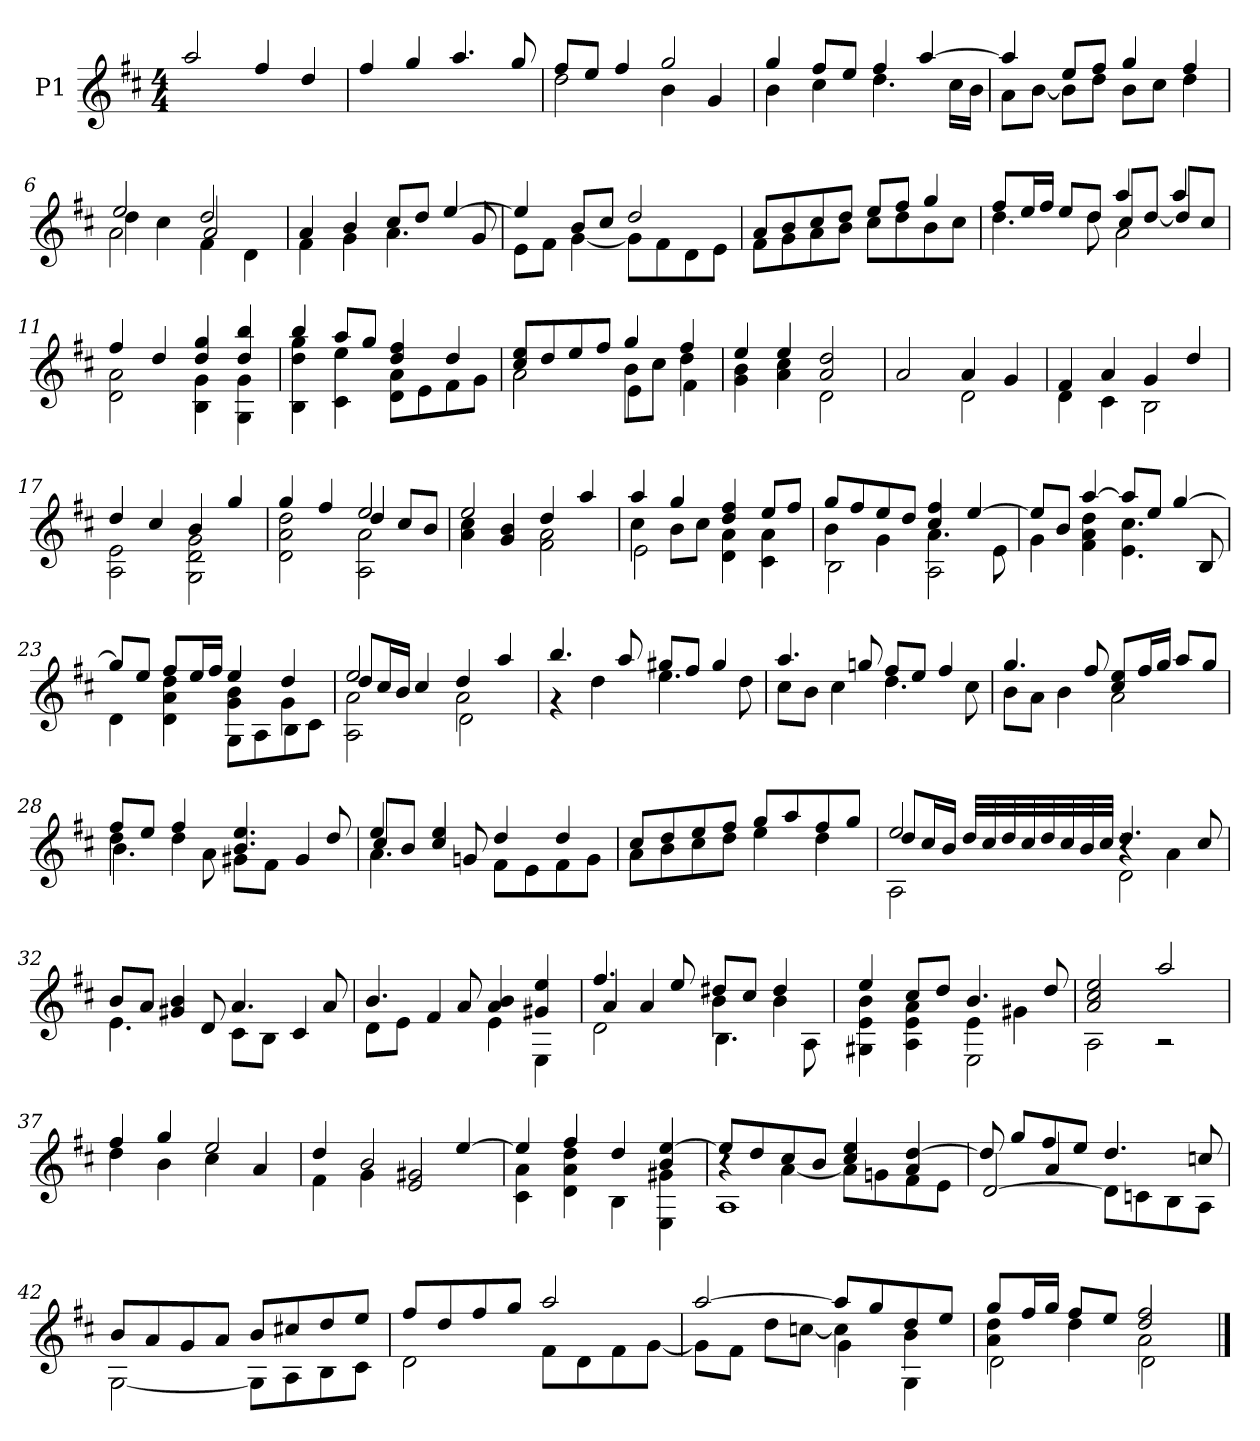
**kern
*part1
*staff1
*I"P1
!!LO:PB:g=z
*clefG2
*ITrd7c12
*k[f#c#]
*D:
*M4/4
*MM76
=1
2ai/
4f#i/
4di/
=2
4f#i/
4gi/
4.ai/
8gi/
=3
*^
8f#i/L	2di\
8ei/J	.
4f#i/	.
2gi/	4Bi\
.	4Gi/
=4	=4
4gi/	4Bi\
8f#i/L	4c#i\
8ei/J	.
4f#i/	4.di\
[>4ai/	.
.	16c#i\LL
.	16Bi\JJ
=5	=5
4ai/]	8Ai\L
.	[<8Bi\J
8ei/L	8Bi\L]
8f#i/J	8di\J
4gi/	8Bi\L
.	8c#i\J
4f#i/	4di\
=6	=6
*	*^
2ei/	4di\	2Ai\
.	4c#i\	.
2di/	2Ai/	4F#i\
.	.	4Di\
*	*v	*v
!!LO:LB:g=z
=7	=7
4Ai/	4F#i\
4Bi/	4Gi\
8c#i/L	4.Ai\
8di/J	.
[>4ei/	.
.	8Gi/
=8	=8
4ei/]	8Ei\L
.	8F#i\J
8Bi/L	[<4Gi\
8c#i/J	.
2di/	8Gi\L]
.	8F#i\
.	8Di\
.	8Ei\J
=9	=9
8Ai/L	8F#i\L
8Bi/	8Gi\
8c#i/	8Ai\
8di/J	8Bi\J
8ei/L	8c#i\L
8f#i/J	8di\
4gi/	8Bi\
.	8c#i\J
=10	=10
*	*^
8f#i/L	4.di\	2ryy
16ei/L	.	.
16f#i/JJ	.	.
8ei/L	.	.
8di/J	8di\	.
4ai/	8c#i/L	2Ai\
.	[<8di/J	.
4ai/	8di/L]	.
.	8c#i/J	.
*	*v	*v
=11	=11
4f#i/	2Di\ 2Ai
4di/	.
4di/ 4gi	4BBi\ 4Gi
4di/ 4bi	4GGi\ 4Gi
!!LO:LB:g=z	!!
=12	=12
4bi/	4BBi\ 4di 4gi
8ai/L	4C#i\ 4ei
8gi/J	.
4di/ 4f#i	8Di\ 8AiL
.	8Ei\
4di/	8F#i\
.	8Gi\J
=13	=13
*	*^
8c#i/ 8eiL	2Ai\	2ryy
8di/	.	.
8ei/	.	.
8f#i/J	.	.
4gi/	8Bi\L	4Ei\
.	8c#i\J	.
4f#i/	4di\	4F#i\
*	*v	*v
=14	=14
4ei/	4Gi\ 4Bi
4ei/	4Ai\ 4c#i
2Ai/ 2di	2Di\
=15	=15
2Ai/	2ryy
4Ai/	2Di\
4Gi/	.
=16	=16
4F#i/	4Di\
4Ai/	4C#i\
4Gi/	2BBi\
4di/	.
=17	=17
4di/	2AAi\ 2Ei
4c#i/	.
4Bi/	2GGi\ 2Di 2Gi
4gi/	.
!!LO:LB:g=z	!!
=18	=18
*	*^
4gi/	2Di\ 2Ai 2di	2ryy
4f#i/	.	.
2ei/	4di/	2AAi\ 2Ai
.	8c#i/L	.
.	8Bi/J	.
*	*v	*v
=19	=19
2ei/	4Ai\ 4c#i
.	4Gi/ 4Bi
4di/	2F#i\ 2Ai
4ai/	.
=20	=20
*	*^
4ai/	4c#i\	2Ei\
4gi/	8Bi\L	.
.	8c#i\J	.
4di/ 4f#i	4Di\ 4Ai	2ryy
8ei/L	4C#i\ 4Ai	.
8f#i/J	.	.
=21	=21	=21
8gi/L	4Bi\	2BBi\
8f#i/	.	.
8ei/	4Gi\	.
8di/J	.	.
4c#i/ 4f#i	4.Ai\	2AAi\
[>4ei/	.	.
.	8Ei\	.
*	*v	*v
=22	=22
8ei/L]	4Gi\
8Bi/J	.
[>4ai/	4F#i\ 4Ai 4di
8ai/L]	4.Ei\ 4.c#i
8ei/J	.
[>4gi/	.
.	8BBi/
!!LO:LB:g=z	!!
=23	=23
*	*^
8gi/L]	4Di\	2ryy
8ei/J	.	.
8f#i/L	4Di\ 4Ai 4di	.
16ei/L	.	.
16f#i/JJ	.	.
4ei/	4Gi\ 4Bi	8GGi\L
.	.	8AAi\
4di/	4Gi\	8BBi\
.	.	8C#i\J
=24	=24	=24
2ei/	8di/L	2AAi\ 2Ai
.	16c#i/L	.
.	16Bi/JJ	.
.	4c#i/	.
4di/	2Ai\	2Di\
4ai/	.	.
*	*v	*v
=25	=25
4.bi/	4r
.	4di\
8ai/	.
8g#Xi/L	4.ei\
8f#i/J	.
4g#i/	.
.	8di\
=26	=26
4.ai/	8c#i\L
.	8Bi\J
.	4c#i\
8gni/	.
8f#i/L	4.di\
8ei/J	.
4f#i/	.
.	8c#i\
=27	=27
4.gi/	8Bi\L
.	8Ai\J
.	4Bi\
8f#i/	.
8c#i/ 8eiL	2Ai\
16f#i/L	.
16gi/JJ	.
8ai/L	.
8gi/J	.
!!LO:LB:g=z	!!
=28	=28
*	*^
8f#i/L	4di\	4.Bi\
8ei/J	.	.
4f#i/	4di\	.
.	.	8Ai\
4.Bi/ 4.ei	2ryy	8G#Xi\L
.	.	8F#i\J
.	.	4G#i/
8di/	.	.
=29	=29	=29
4ei/	8c#'i/L	4.Ai\
.	8Bi/J	.
4c#i/ 4ei	2.ryy	.
.	.	8Gni/
4di/	.	8F#i\L
.	.	8Ei\
4di/	.	8F#i\
.	.	8Gi\J
*	*v	*v
=30	=30
8c#i/L	8Ai\L
8di/	8Bi\
8ei/	8c#i\
8f#i/J	8di\J
8gi/L	4ei\
8ai/	.
8f#i/	4di\
8gi/J	.
=31	=31
*	*^
2ei/	8di/L	2AAi\
.	16c#i/L	.
.	16Bi/JJ	.
.	32di/LLL	.
.	32c#i/	.
.	32di/	.
.	32c#i/	.
.	32di/	.
.	32c#i/	.
.	32Bi/	.
.	32c#i/JJJ	.
4.di/	4r	2Di\
.	4Ai\	.
8c#i/	.	.
*	*v	*v
!!LO:LB:g=z
=32	=32
8Bi/L	4.Ei\
8Ai/J	.
4G#Xi/ 4Bi	.
.	8Di/
4.Ai/	8C#i\L
.	8BBi\J
.	4C#i/
8Ai/	.
=33	=33
4.Bi/	8Di\L
.	8Ei\J
.	4F#i/
8Ai/	.
4Ai/ 4Bi	4Ei\
4G#Xi/ 4ei	4EEi\
=34	=34
*	*^
4.f#i/	4Ai/	2Di\
.	4Ai/	.
8ei/	.	.
8d#Xi/L	4Bi\	4.BBi\
8c#i/J	.	.
4d#i/	4Bi\	.
.	.	8AAi\
=35	=35	=35
4ei/	4GG#Xi\ 4Ei 4Bi	2ryy
8c#i/L	4AAi\ 4Ei 4Ai	.
8di/J	.	.
4.Bi/	4Ei\	2EEi\
.	4G#Xi\	.
8di/	.	.
*	*v	*v
=36	=36
2Ai/ 2c#i 2ei	2AAi\
2ai/	2r
=37	=37
4f#i/	4di\
4gi/	4Bi\
2ei/	4c#i\
.	4Ai/
!!LO:LB:g=z	!!
=38	=38
4di/	4F#i\
2Bi/	4Gi\
.	2Ei/ 2G#Xi
[>4ei/	.
=39	=39
4ei/]	4C#i\ 4Ai
4f#i/	4Di\ 4Ai 4di
4di/	4BBi\
4Bi/ [>4ei	4EEi\ 4G#Xi
=40	=40
*	*^
8ei/L]	4r	1AAi
8di/	.	.
8c#i/	[<4Ai\	.
8Bi/J	.	.
4c#i/ 4ei	8Ai\L]	.
.	8Gni\	.
4Ai/ [>4di	8F#i\	.
.	8Ei\J	.
=41	=41	=41
8di/]	4ryy	[<2Di/
8gi/L	.	.
8f#i/	4Ai/	.
8ei/J	.	.
4.di/	2ryy	8Di\L]
.	.	8Cni\
.	.	8BBi\
8cni/	.	8AAi\J
*	*v	*v
!!LO:LB:g=z
=42	=42
8Bi/L	[<2GGi\
8Ai/	.
8Gi/	.
8Ai/J	.
8Bi/L	8GGi\L]
8c#Xi/	8AAi\
8di/	8BBi\
8ei/J	8C#i\J
=43	=43
8f#i/L	2Di\
8di/	.
8f#i/	.
8gi/J	.
2ai/	8F#i\L
.	8Di\
.	8F#i\
.	[<8Gi\J
=44	=44
*	*^
[>2ai/	8Gi\L]	2ryy
.	8F#i\J	.
.	8di\L	.
.	[<8cni\J	.
8ai/L]	4ci\]	4Gi\
8gi/	.	.
8di/	4Bi\	4GGi\
8ei/J	.	.
=45	=45	=45
8gi/L	4Ai\ 4di	2Di\
16f#i/L	.	.
16gi/JJ	.	.
8f#i/L	4di\	.
8ei/J	.	.
2di/ 2f#i	2Ai\	2Di\
*v	*v	*v
==
*-
